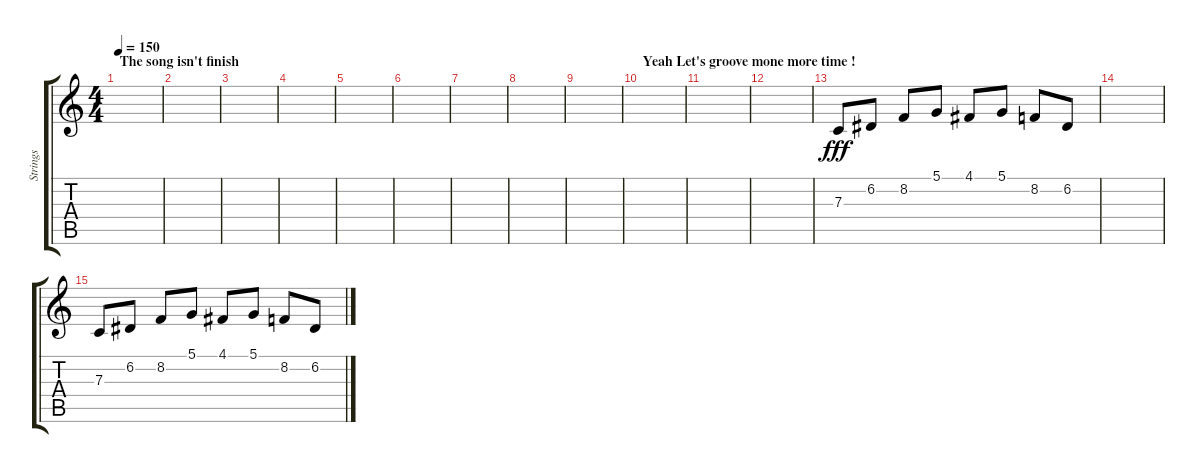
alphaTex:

\track ("Strings" "Strings") {instrument pad2warm}
\staff {score tabs}
\tuning (D4 A3 F3 C3 G2 C2) {hide}
\ts (4 4)
\section ("" "The song isn't finish")
\tempo 150
\clef g2
\ks c
|
|
|
|
|
|
|
|
|
\section ("" "Yeah Let's groove mone more time !")
|
|
|
7.3.8{dy fff volume 16 instrument acousticgrandpiano} 6.2.8 8.2.8 5.1.8 4.1.8 5.1.8 8.2.8 6.2.8 |
|
7.3.8{volume 16 instrument acousticgrandpiano} 6.2.8 8.2.8 5.1.8 4.1.8 5.1.8 8.2.8 6.2.8
